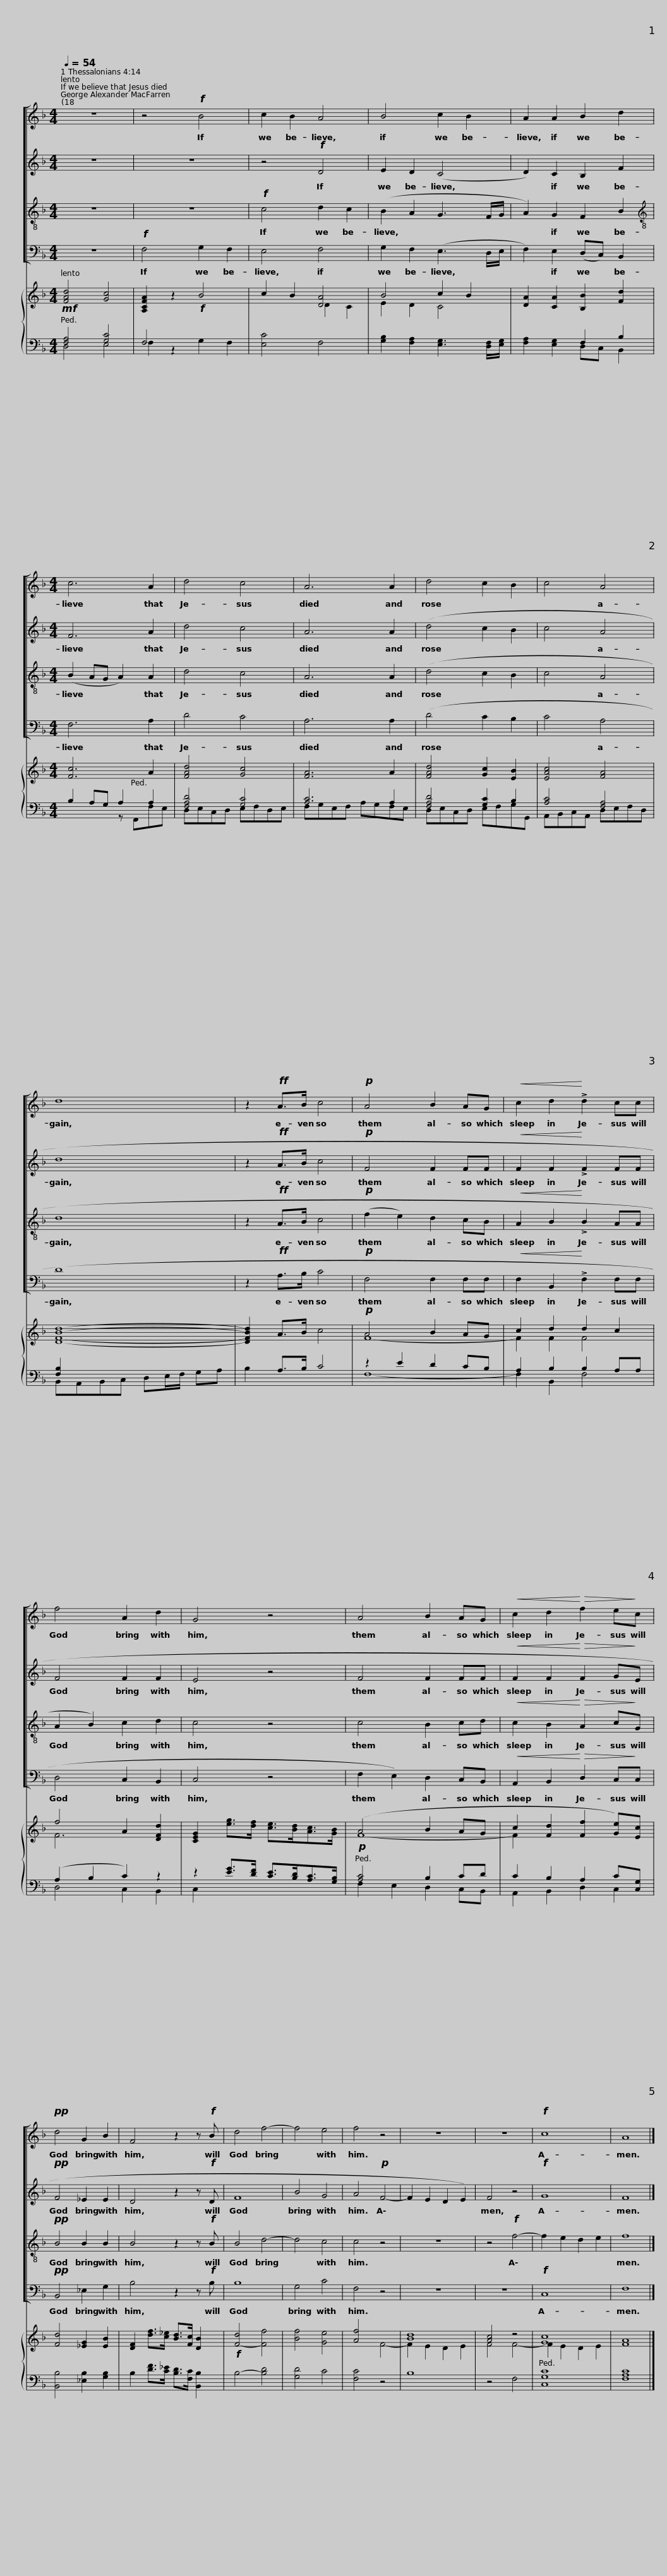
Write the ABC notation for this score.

X:1
%%score [ 1 2 3 4 ] { ( 5 6 ) | ( 7 8 ) }
L:1/8
Q:1/4=54
M:4/4
I:linebreak $
K:F
V:1 treble
V:2 treble
V:3 treble-8
V:4 bass
V:5 treble
V:6 treble
V:7 bass
V:8 bass
V:1
 z8 | z4!f! B4 | c2 B2 A4 | B4 c2 B2 | A2 A2 B2 d2 |$ %5
[M:4/4] c6 A2 | d4 c4 | A6 A2 | d4 c2 B2 |$ c4 A4 | %10
 d8 | z2!ff! A>B c4 |!p! A4 B2 AG |$!<(! c2 d2!<)! !>!d2 cc | f4 A2 d2 | %15
 G4 z4 | A4 B2 AG |$!<(! c2 d2!<)!!>(! f2 e!>)!c |!pp! d4 G2 B2 | F4 z2 z!f! B | %20
 d4 f4- |$ f4 e4 | f4 z4 | z8 | z8 | %25
!f! c8 | A8 |] %27
V:2
 z8 | z8 | z4!f! D4 | E2 D2 (C4 | D2) C2 B,2 F2 |$ %5
[M:4/4] F6 A2 | d4 c4 | A6 A2 | (d4 c2 B2 |$ c4 A4 | %10
 d8 | z2!ff! A>B c4 |!p! F4 F2 FF |$!<(! F2 F2!<)! !>!F2 FF | F4 F2 F2 | %15
 E4 z4 | F4 F2 FF |$!<(! F2 F2!<)!!>(! F2 G!>)!E |!pp! F4 _E2 E2 | D4 z2 z!f! D | %20
 F8 |$ B4 G4 | A4!p! F4- | F2 E2 D2 E2) | F4 z4 | %25
!f! G8 | F8 |] %27
V:3
 z8 | z8 |!f! c4 d2 c2 | (B2 A2 G3 F/G/ | A2) G2 F2 B2 |$ %5
[M:4/4][K:treble-8] (B2 AG A2) A2 | d4 c4 | A6 A2 | (d4 c2 B2 |$ c4 A4 | %10
 d8 | z2!ff! A>B c4 |!p! (f2 e2) d2 cB |$!<(! A2 B2!<)! !>!B2 AA | A2 B2) c2 d2 | %15
 c4 z4 | c4 B2 cd |$!<(! c2 B2!<)!!>(! A2 c!>)!G |!pp! B4 B2 B2 | B4 z2 z!f! B | %20
 B4 d4- |$ d4 c4 | c4 z4 | z8 | z4!f! f4- | %25
 f2 e2 d2 e2 | f8 |] %27
V:4
 z8 |!f! F,4 G,2 F,2 | E,4 F,4 | G,2 F,2 (E,3 D,/E,/ | F,2) E,2 (D,C,) B,,2 |$ %5
[M:4/4] F,6 A,2 | D4 C4 | A,6 A,2 | (D4 C2 B,2 |$ C4 A,4 | %10
 D8 | z2!ff! A,>B, C4 |!p! F,4 F,2 F,F, |$!<(! F,2 B,,2!<)! !>!F,2 F,F, | D,4 C,2 B,,2 | %15
 C,4 z4 | F,2 E,2) D,2 C,B,, |$!<(! A,,2 B,,2!<)!!>(! D,2 C,!>)!C, |!pp! B,,4 _E,2 G,2 | B,4 z2 z!f! B, | %20
 B,8 |$ G,4 C4 | F,4 z4 | z8 | z8 | %25
!f! C,8 | F,8 |] %27
V:5
!mf! [FAd]4 [Gc]4 | [A,CFA]2 z2!f! B4 | c2 B2 [DA]4 | B4 c2 B2 | [DA]2 [CA]2 [B,B]2 [Fd]2 |$ %5
[M:4/4] [Fc]6 A2 | [FAd]4 [Gc]4 | [FA]6 A2 | [FAd]4 [Gc]2 [EB]2 |$ [EAc]4 [FA]4 | %10
 [DFBd]8- | [DFBd]2 A>B c4 |!p! A4 B2 AG |$ c2 d2 d2 c2 | f4 A2 [DFd]2 | %15
 [CEG]2 [eg]>[df] [ce]>[Bd][Ac]>[GB] | (A4 B2 AG |$ c2 [Fd]2 [Ff]2 [Ge])[Ec] | [Fd]4 [_EG]2 [EB]2 | [DF]2 [df]>[c_e] [Bd]>[Fc] [DB]2 | %20
!f! [Fd]4- [Ff]4 |$ [Bf]4 [Ge]4 | [Af]4 x4 | [Bd]8 | [Ac]4 z4 | %25
 [Gc]8 | [FA]8 |] %27
V:6
 x8 | x8 | x4 D2 C2 | E2 D2 C4 | x8 |$ %5
[M:4/4] x8 | x8 | x8 | x8 |$ x8 | %10
 x8 | x8 | F8- |$ F2 F2 F4 | F6 x2 | %15
 x8 | F8- |$ F2 x2 x4 | x8 | x8 | %20
 x8 |$ x8 | x4 F4- | F2 E2 D2 E2 | F4 F4- | %25
 F2 E2 D2 E2 | x8 |] %27
V:7
 [F,A,]4 [G,C]4 | F,4 x4 | x8 | x8 | x4 F,2 B,2 |$ %5
[M:4/4] B,2 A,G, A,2 A,2 | [F,A,D]4 [G,C]4 | [A,C]6 A,2 | [F,A,D]4 [G,C]2 B,2 |$ [A,C]4 [F,A,]4 | %10
 [F,B,]2 x2 x4 | x2 A,>B, C4 | z2 E2 D2 CB, |$ A,2 B,2 B,2 A,A, | (A,2 B,2 C2) z2 | %15
 z2 [EG]>[DF] [CE]>[B,D][A,C]>[G,B,] |!p! [A,C]4 B,2 CD |$ C2 B,2 A,2 C[C,G,] | [B,,B,]4 [_E,B,]2 [G,B,]2 | B,2 [DF]>[C_E] [B,D]>[F,C] [B,,B,]2 | %20
 B,4- [B,D]4 |$ [G,D]4 C4 | [F,C]4 z4 | B,8 | z4 F,4 | %25
 [C,G,C]8 | [F,A,C]8 |] %27
V:8
 D,4 E,4 | F,2 z2 G,2 F,2 | [E,C]4 F,4 | [G,B,]2 [F,A,]2 [E,G,]3 [D,F,]/[E,G,]/ | [F,A,]2 [E,G,]2 D,C, B,,2 |$ %5
[M:4/4] x4 z F,,F,E, | D,E,C,D, E,F,D,E, | F,G,E,F, A,G,F,E, | D,E,C,D, E,F,G,G,, |$ A,,B,,C,A,, D,E,F,D, | %10
 B,,A,,B,,C, D,E,/F,/ G,A, | B,2 x2 x4 | F,8- |$ F,2 B,,2 F,4 | D,4 C,2 B,,2 | %15
 C,2 x2 x4 | F,2 E,2 D,2 C,B,, |$ A,,2 B,,2 D,2 C,2 | x8 | x8 | %20
 x8 |$ x8 | x8 | x8 | x8 | %25
 x8 | x8 |] %27
